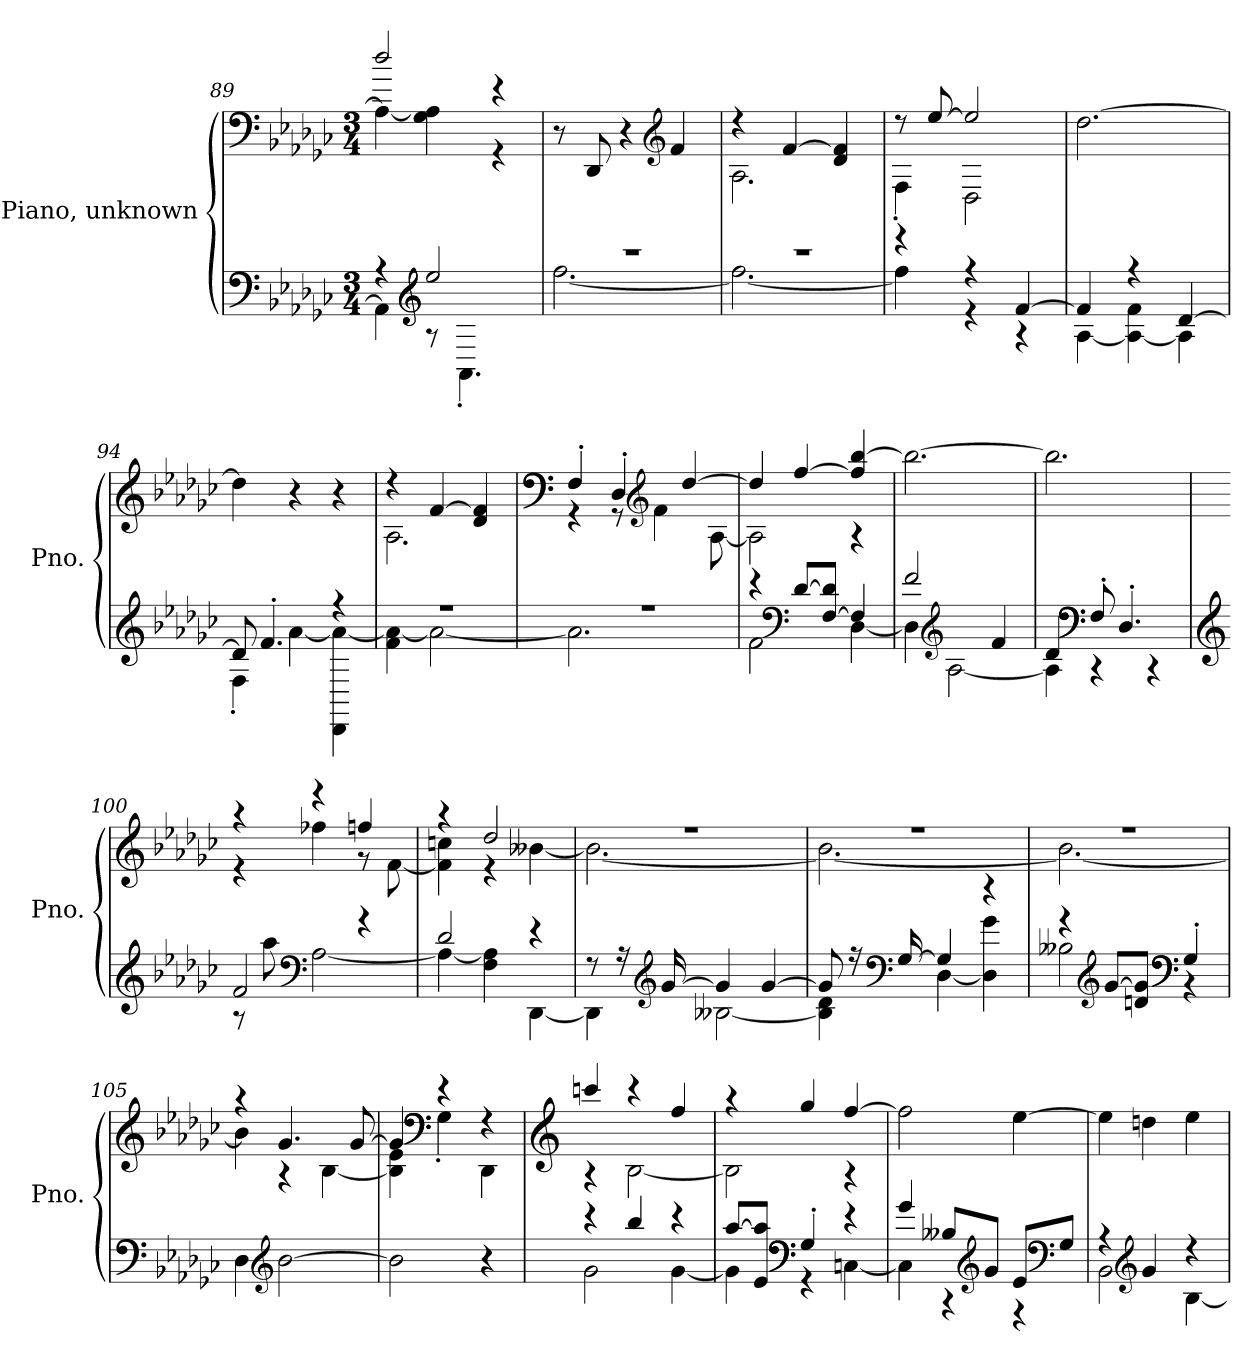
**kern	**kern
*part1	*part1
*staff2	*staff1
*I"Piano, unknown	*
*I'Pno.	*
!!LO:LB:g=z
*clefF4	*clefF4
*k[b-e-a-d-g-c-]	*k[b-e-a-d-g-c-]
*M3/4	*M3/4
=89	=89
*^	*^
4r	4AA-\]	2dd-/	4A-\_
*clefG2	*	*	*
2ee-/	8r	.	4G-\ 4A-\]
.	4.AA-'\	.	.
.	.	4r	4r
*	*	*v	*v
=90	=90	=90
2.r	[2.ff\	8r
.	.	8DD-/
.	.	4r
*	*	*clefG2
.	.	4f/
=91	=91	=91
*	*	*^
2.r	2.ff\_	4r	2.A-\
.	.	[4f/	.
.	.	4d-/ 4f/]	.
=92	=92	=92	=92
4r	4ff\]	8r	4F'\
.	.	[8ee-/	.
4r	4r	2ee-/]	2D-\
[4f/	4r	.	.
*	*	*v	*v
=93	=93	=93
4f/]	[4A-\	[2.dd-\
4r	4A-\_ 4f\	.
[4d-/	4A-\]	.
=94	=94	=94
8d-/]	4F'\	4dd-\]
4.f'/	.	.
.	[4a-\	4r
4r	4DD-\ 4a-\_	4r
=95	=95	=95
*	*	*^
2.r	4f\ 4a-\_	4r	2.A-\
.	2a-\_	[4f/	.
.	.	4d-/ 4f/]	.
!!LO:LB:g=z	!!
=96	=96	=96	=96
*	*	*clefF4	*
2.r	2.a-\]	4F'/	4r
.	.	4D-'/	8r
*	*	*clefG2	*
.	.	.	4f\
.	.	[4dd-/	.
.	.	.	[8A-\
=97	=97	=97	=97
4r	2f\	4dd-/]	2A-\]
*clefF4	*	*	*
[8d-/L	.	[4ff/	.
[8F/ 8d-/]J	.	.	.
4F/]	[4D-\	4ff/] [4bb-/	4r
*	*	*v	*v
=98	=98	=98
2f/	4D-\]	2.bb-\_
*clefG2	*	*
.	[2A-\	.
4f/	.	.
=99	=99	=99
4d-/	4A-\]	2.bb-\]
*clefF4	*	*
8F'/	4r	.
4.D-'/	.	.
.	4r	.
=100	=100	=100
*clefG2	*	*
*	*	*^
2f/	8r	4r	4r
.	8aa-\	.	.
*clefF4	*	*	*
.	[2A-\	4r	4ff-X\
4r	.	4ffn/	8r
.	.	.	[8f\
!!LO:LB:g=z	!!
=101	=101	=101	=101
2d-/	4A-\_	4r	4f\] 4ccn\
.	4F\ 4A-\]	2dd-/	4r
4r	[4DD-\	.	[4b--X\
=102	=102	=102	=102
8r	4DD-\]	2.r	2.b--\_
16r	.	.	.
*clefG2	*	*	*
[16g-/	.	.	.
4g-/]	[2B--X\	.	.
[4g-/	.	.	.
=103	=103	=103	=103
8g-/]	4B--\] 4d-\	2.r	2.b--\_
16r	.	.	.
*clefF4	*	*	*
[16G-/	.	.	.
4G-/]	[4D-\	.	.
4r	4D-\] 4g-\	.	.
=104	=104	=104	=104
4r	2B--X\	2.r	2.b--\_
*clefG2	*	*	*
[8g-/L	.	.	.
8dn/ 8g-/]J	.	.	.
*clefF4	*	*	*
4G-'/	4r	.	.
*v	*v	*	*
!!LO:PB:g=z	!!
=105	=105	=105
4D-\	4r	4b--\]
*clefG2	*	*
[2b-\	4.g-/	4r
.	.	[4B-\
.	[8g-/	.
=106	=106	=106
2b-\]	4g-/]	4B-\] 4e-\
*	*clefF4	*
.	4r	4G-'\
4r	4r	4DD-\
=107	=107	=107
*	*clefG2	*
*^	*	*
4r	2g-\	4cccn/	4r
4bb-/	.	4r	[2B-\
4r	[4g-\	4ff/	.
=108	=108	=108	=108
[8aa-/L	4g-\]	4r	2B-\]
8e-/ 8aa-/]J	.	.	.
*clefF4	*	*	*
4G-'/	4r	4gg-/	.
4r	[4Cn\	[4ff/	4r
*	*	*v	*v
=109	=109	=109
4g-/	4C\]	2ff\]
8B--X/L	4r	.
*clefG2	*	*
8g-/J	.	.
8e-/L	4r	[4ee-\
*clefF4	*	*
8G-/J	.	.
!!LO:LB:g=z
=110	=110	=110
4r	2BB-\	4ee-\]
*clefG2	*	*
4g-/	.	4ddn\
4r	[4B-\	4ee-\
*v	*v	*
=	=
*-	*-
